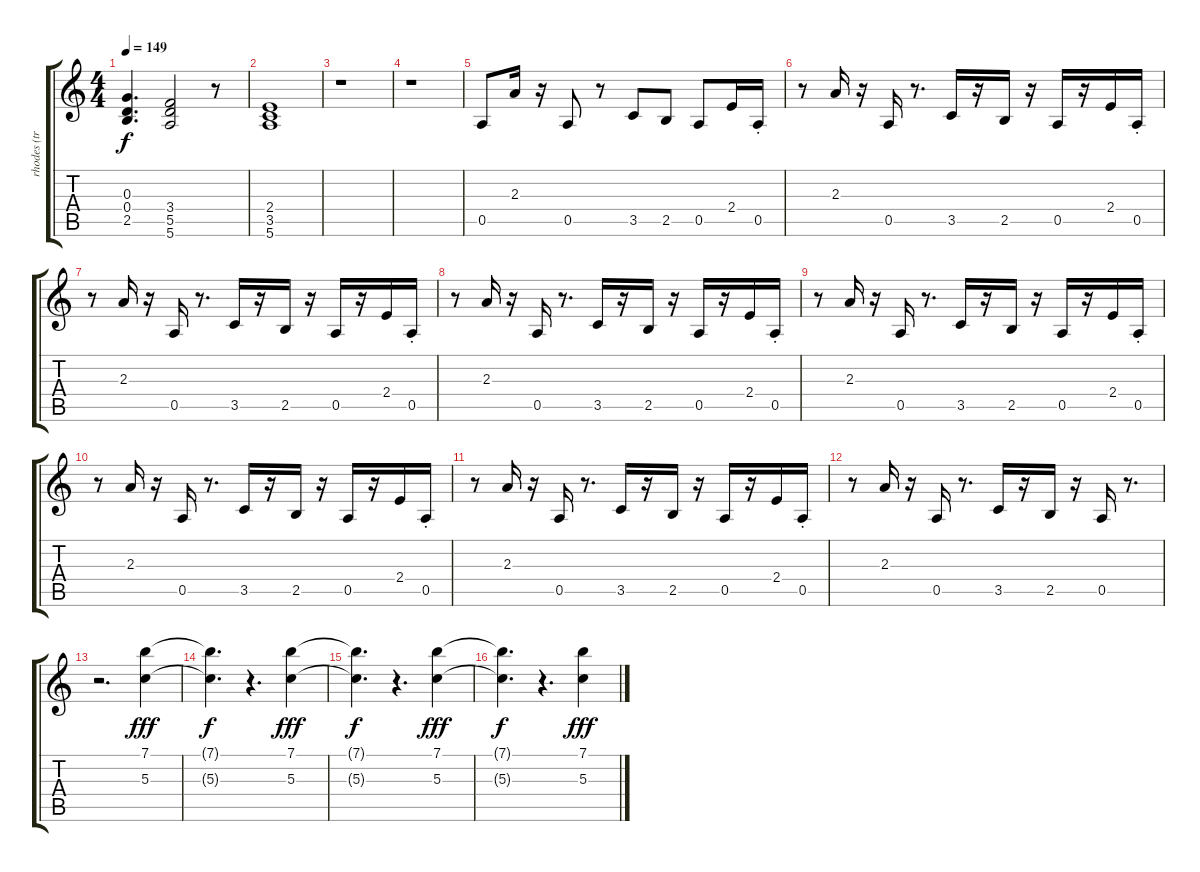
\track ("rhodes (treble)" "rhodes (tr") {instrument electricpiano1}
\staff {score tabs}
\tuning (E5 B4 G4 D4 A3 E3) {hide}
\ts (4 4)
\tempo 149
\clef g2
\ks c
(0.3 0.4 2.5).4{d dy f} (3.4 5.5 5.6).2 r.8 |
(2.4 3.5 5.6).1 |
r.1 |
r.1 |
0.5.8 2.3.16 r.16 0.5.8 r.8 3.5.8 2.5.8 0.5.8 2.4.16 0.5{st}.16 |
r.8 2.3.16 r.16 0.5.16 r.8{d} 3.5.16 r.16 2.5.16 r.16 0.5.16 r.16 2.4.16 0.5{st}.16 |
r.8 2.3.16 r.16 0.5.16 r.8{d} 3.5.16 r.16 2.5.16 r.16 0.5.16 r.16 2.4.16 0.5{st}.16 |
r.8 2.3.16 r.16 0.5.16 r.8{d} 3.5.16 r.16 2.5.16 r.16 0.5.16 r.16 2.4.16 0.5{st}.16 |
r.8 2.3.16 r.16 0.5.16 r.8{d} 3.5.16 r.16 2.5.16 r.16 0.5.16 r.16 2.4.16 0.5{st}.16 |
r.8 2.3.16 r.16 0.5.16 r.8{d} 3.5.16 r.16 2.5.16 r.16 0.5.16 r.16 2.4.16 0.5{st}.16 |
r.8 2.3.16 r.16 0.5.16 r.8{d} 3.5.16 r.16 2.5.16 r.16 0.5.16 r.16 2.4.16 0.5{st}.16 |
r.8 2.3.16 r.16 0.5.16 r.8{d} 3.5.16 r.16 2.5.16 r.16 0.5.16 r.8{d} |
r.2{d} (7.1 5.3).4{dy fff} |
(7.1{t} 5.3{t}).4{d dy f} r.4{d} (7.1 5.3).4{dy fff} |
(7.1{t} 5.3{t}).4{d dy f} r.4{d} (7.1 5.3).4{dy fff} |
(7.1{t} 5.3{t}).4{d dy f} r.4{d} (7.1 5.3).4{dy fff}
